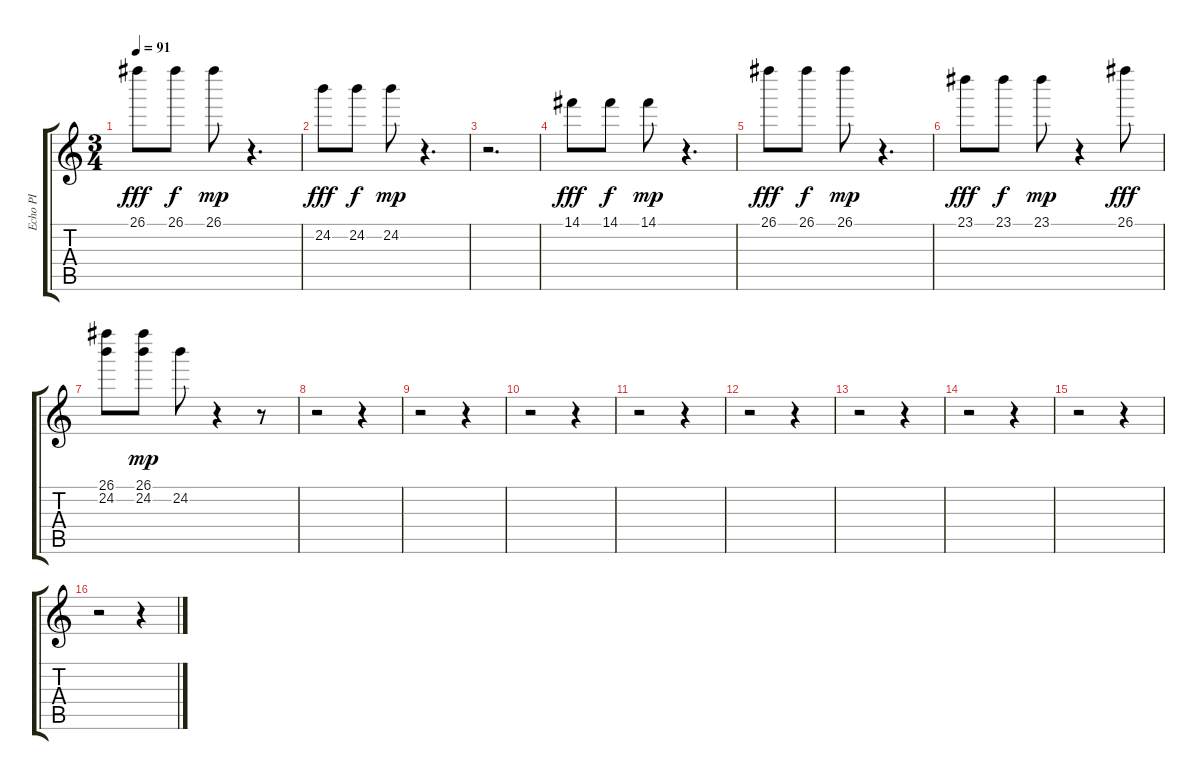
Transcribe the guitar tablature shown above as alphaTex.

\track ("Echo PI" "Echo PI") {instrument acousticguitarsteel}
\staff {score tabs}
\tuning (E4 B3 G3 D3 A2 E2) {hide}
\ts (3 4)
\tempo 91
\clef g2
\ks c
26.1.8{dy fff} 26.1.8{dy f} 26.1.8{dy mp} r.4{d} |
24.2.8{dy fff} 24.2.8{dy f} 24.2.8{dy mp} r.4{d} |
r.2{d} |
14.1.8{dy fff} 14.1.8{dy f} 14.1.8{dy mp} r.4{d} |
26.1.8{dy fff} 26.1.8{dy f} 26.1.8{dy mp} r.4{d} |
23.1.8{dy fff} 23.1.8{dy f} 23.1.8{dy mp} r.4 26.1.8{dy fff} |
(26.1 24.2).8 (26.1 24.2).8{dy mp} 24.2.8 r.4 r.8 |
r.2 r.4 |
r.2 r.4 |
r.2 r.4 |
r.2 r.4 |
r.2 r.4 |
r.2 r.4 |
r.2 r.4 |
r.2 r.4 |
r.2 r.4
